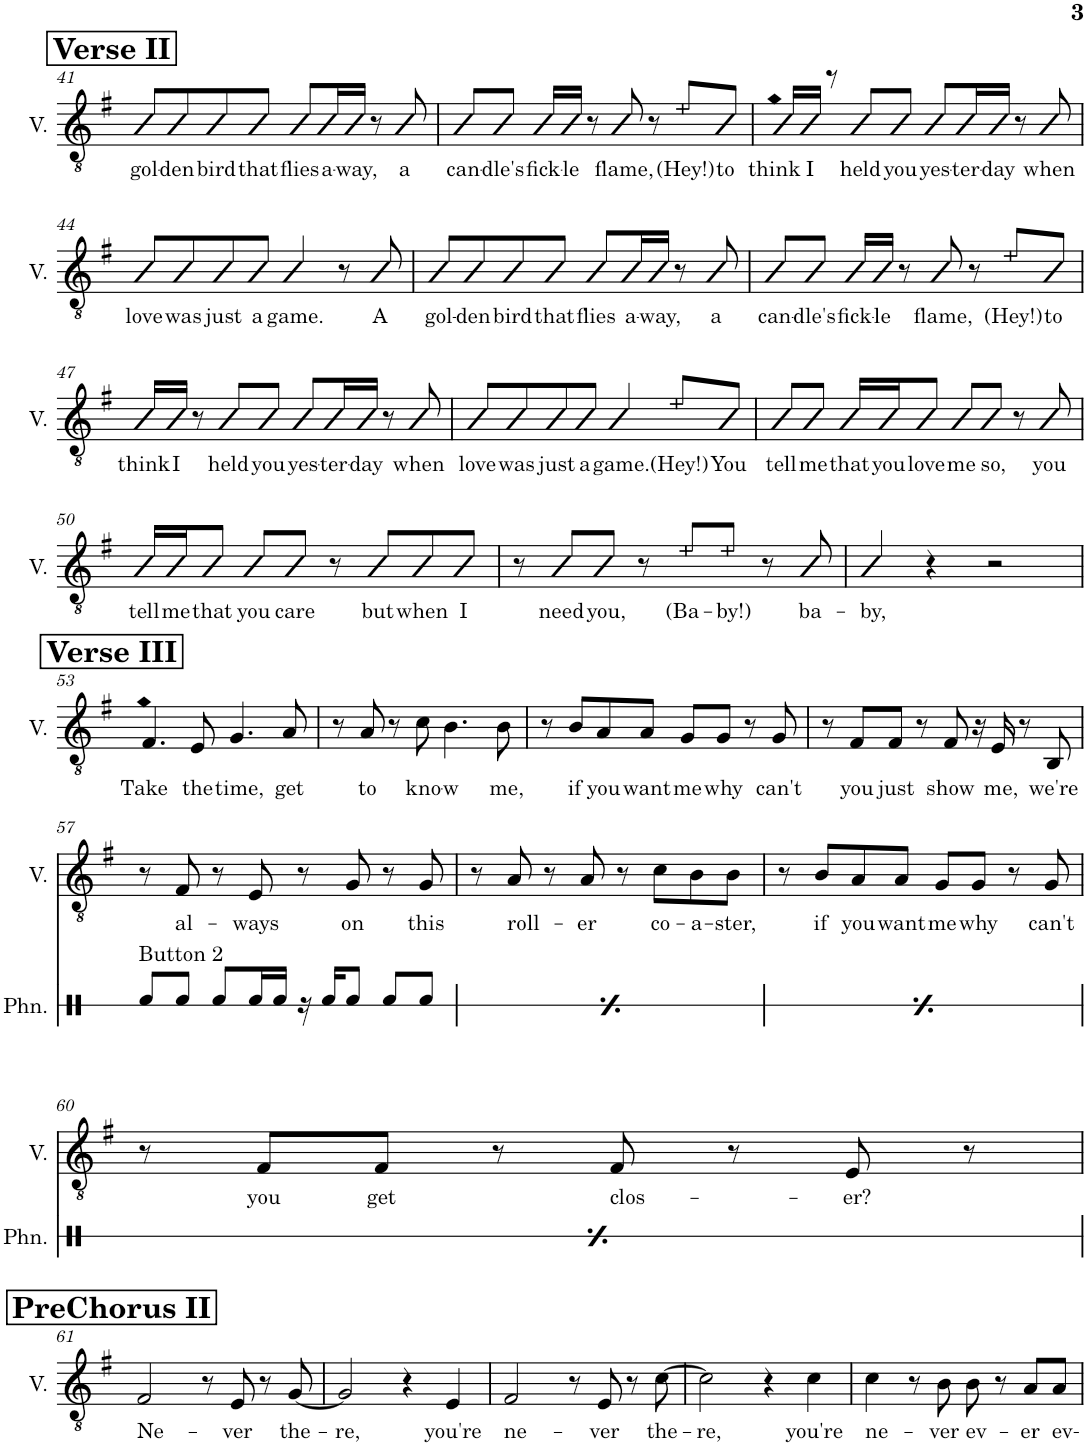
**kern	**text
*part1	*part1
*staff1	*staff1
*I"Vocals	*
*I'V.	*
!!LO:PB:g=z
*clefGv2	*
*k[f#]	*
*M4/4	*
!!LO:REH:place=s1:a:B:cj:fs=14:t=Verse II
=41	=41
!	!LO:LY:b
8B/L	gol-
!	!LO:LY:b
8B/	-den
!	!LO:LY:b
8B/	bird
!	!LO:LY:b
8B/J	that
!	!LO:LY:b
8B/L	flies
!	!LO:LY:b
16B/L	a-
!	!LO:LY:b
16B/JJ	-way,
8r	.
!	!LO:LY:b
8B/	a
=42	=42
!	!LO:LY:b
8B/L	can-
!	!LO:LY:b
8B/J	-dle's
!	!LO:LY:b
16B/LL	fick-
!	!LO:LY:b
16B/JJ	-le
8r	.
!	!LO:LY:b
8B/	flame,
8r	.
!LO:N:head=plus	!LO:LY:b
8e/L	(Hey!)
!	!LO:LY:b
8B/J	to
=43	=43
!	!LO:LY:b
*^	*
16B/LL	4g	think
!	!	!LO:LY:b
16B/JJ	.	I
8r	.	.
!	!	!LO:LY:b
8B/L	4ryy	held
!	!	!LO:LY:b
8B/J	.	you
!	!	!LO:LY:b
8B/L	2ryy	yes-
!	!	!LO:LY:b
16B/L	.	-ter-
!	!	!LO:LY:b
16B/JJ	.	-day
8r	.	.
!	!	!LO:LY:b
8B/	.	when
*v	*v	*
!!LO:LB:g=z
=44	=44
!	!LO:LY:b
8B/L	love
!	!LO:LY:b
8B/	was
!	!LO:LY:b
8B/	just
!	!LO:LY:b
8B/J	a
!	!LO:LY:b
4B/	game.
8r	.
!	!LO:LY:b
8B/	A
=45	=45
!	!LO:LY:b
8B/L	gol-
!	!LO:LY:b
8B/	-den
!	!LO:LY:b
8B/	bird
!	!LO:LY:b
8B/J	that
!	!LO:LY:b
8B/L	flies
!	!LO:LY:b
16B/L	a-
!	!LO:LY:b
16B/JJ	-way,
8r	.
!	!LO:LY:b
8B/	a
=46	=46
!	!LO:LY:b
8B/L	can-
!	!LO:LY:b
8B/J	-dle's
!	!LO:LY:b
16B/LL	fick-
!	!LO:LY:b
16B/JJ	-le
8r	.
!	!LO:LY:b
8B/	flame,
8r	.
!LO:N:head=plus	!LO:LY:b
8e/L	(Hey!)
!	!LO:LY:b
8B/J	to
!!LO:LB:g=z
=47	=47
!	!LO:LY:b
16B/LL	think
!	!LO:LY:b
16B/JJ	I
8r	.
!	!LO:LY:b
8B/L	held
!	!LO:LY:b
8B/J	you
!	!LO:LY:b
8B/L	yes-
!	!LO:LY:b
16B/L	-ter-
!	!LO:LY:b
16B/JJ	-day
8r	.
!	!LO:LY:b
8B/	when
=48	=48
!	!LO:LY:b
8B/L	love
!	!LO:LY:b
8B/	was
!	!LO:LY:b
8B/	just
!	!LO:LY:b
8B/J	a
!	!LO:LY:b
4B/	game.
!LO:N:head=plus	!LO:LY:b
8e/L	(Hey!)
!	!LO:LY:b
8B/J	You
=49	=49
!	!LO:LY:b
8B/L	tell
!	!LO:LY:b
8B/J	me
!	!LO:LY:b
16B/LL	that
!	!LO:LY:b
16B/J	you
!	!LO:LY:b
8B/J	love
!	!LO:LY:b
8B/L	me
!	!LO:LY:b
8B/J	so,
8r	.
!	!LO:LY:b
8B/	you
!!LO:LB:g=z
=50	=50
!	!LO:LY:b
16B/LL	tell
!	!LO:LY:b
16B/J	me
!	!LO:LY:b
8B/J	that
!	!LO:LY:b
8B/L	you
!	!LO:LY:b
8B/J	care
8r	.
!	!LO:LY:b
8B/L	but
!	!LO:LY:b
8B/	when
!	!LO:LY:b
8B/J	I
=51	=51
8r	.
!	!LO:LY:b
8B/L	need
!	!LO:LY:b
8B/J	you,
8r	.
!LO:N:head=plus	!LO:LY:b
8e/L	(Ba-
!LO:N:head=plus	!LO:LY:b
8e/J	-by!)
8r	.
!	!LO:LY:b
8B/	ba-
=52	=52
!	!LO:LY:b
4B/	-by,
4r	.
2r	.
!!LO:LB:g=z
!!LO:REH:place=s1:a:B:cj:fs=14:t=Verse III
=53	=53
!	!LO:LY:b
*^	*
4.F#/	4g	Take
.	4ryy	.
!	!	!LO:LY:b
8E/	.	the
!	!	!LO:LY:b
4.G/	2ryy	time,
!	!	!LO:LY:b
8A/	.	get
*v	*v	*
=54	=54
8r	.
!	!LO:LY:b
8A/	to
8r	.
!	!LO:LY:b
8c\	kno-
!	!LO:LY:b
4.B\	-w
!	!LO:LY:b
8B\	me,
=55	=55
8r	.
!	!LO:LY:b
8B/L	if
!	!LO:LY:b
8A/	you
!	!LO:LY:b
8A/J	want
!	!LO:LY:b
8G/L	me
!	!LO:LY:b
8G/J	why
8r	.
!	!LO:LY:b
8G/	can't
=56	=56
8r	.
!	!LO:LY:b
8F#/L	you
!	!LO:LY:b
8F#/J	just
8r	.
!	!LO:LY:b
8F#/	show
16r	.
!	!LO:LY:b
16E/	me,
8r	.
!	!LO:LY:b
8BB/	we're
!!LO:LB:g=z
=57	=57
8r	.
!	!LO:LY:b
8F#/	al-
8r	.
!	!LO:LY:b
8E/	-ways
8r	.
!	!LO:LY:b
8G/	on
8r	.
!	!LO:LY:b
8G/	this
=58	=58
8r	.
!	!LO:LY:b
8A/	roll-
8r	.
!	!LO:LY:b
8A/	-er
8r	.
!	!LO:LY:b
8c\L	co-
!	!LO:LY:b
8B\	-a-
!	!LO:LY:b
8B\J	-ster,
=59	=59
8r	.
!	!LO:LY:b
8B/L	if
!	!LO:LY:b
8A/	you
!	!LO:LY:b
8A/J	want
!	!LO:LY:b
8G/L	me
!	!LO:LY:b
8G/J	why
8r	.
!	!LO:LY:b
8G/	can't
!!LO:LB:g=z
=60	=60
8r	.
!	!LO:LY:b
8F#/L	you
!	!LO:LY:b
8F#/J	get
8r	.
!	!LO:LY:b
8F#/	clos-
8r	.
!	!LO:LY:b
8E/	-er?
8r	.
!!LO:LB:g=z
!!LO:REH:place=s1:a:B:cj:fs=14:t=PreChorus II
=61	=61
!	!LO:LY:b
2F#/	Ne-
8r	.
!	!LO:LY:b
8E/	-ver
8r	.
!	!LO:LY:b
[8G/	the-
=62	=62
!	!LO:LY:b
2G/]	-re,
4r	.
!	!LO:LY:b
4E/	you're
=63	=63
!	!LO:LY:b
2F#/	ne-
8r	.
!	!LO:LY:b
8E/	-ver
8r	.
!	!LO:LY:b
[8c\	the-
=64	=64
!	!LO:LY:b
2c\]	-re,
4r	.
!	!LO:LY:b
4c\	you're
=65	=65
!	!LO:LY:b
4c\	ne-
8r	.
!	!LO:LY:b
8B\	-ver
!	!LO:LY:b
8B\	ev-
8r	.
!	!LO:LY:b
8A/L	-er
!	!LO:LY:b
8A/J	ev-
=	=
*-	*-
